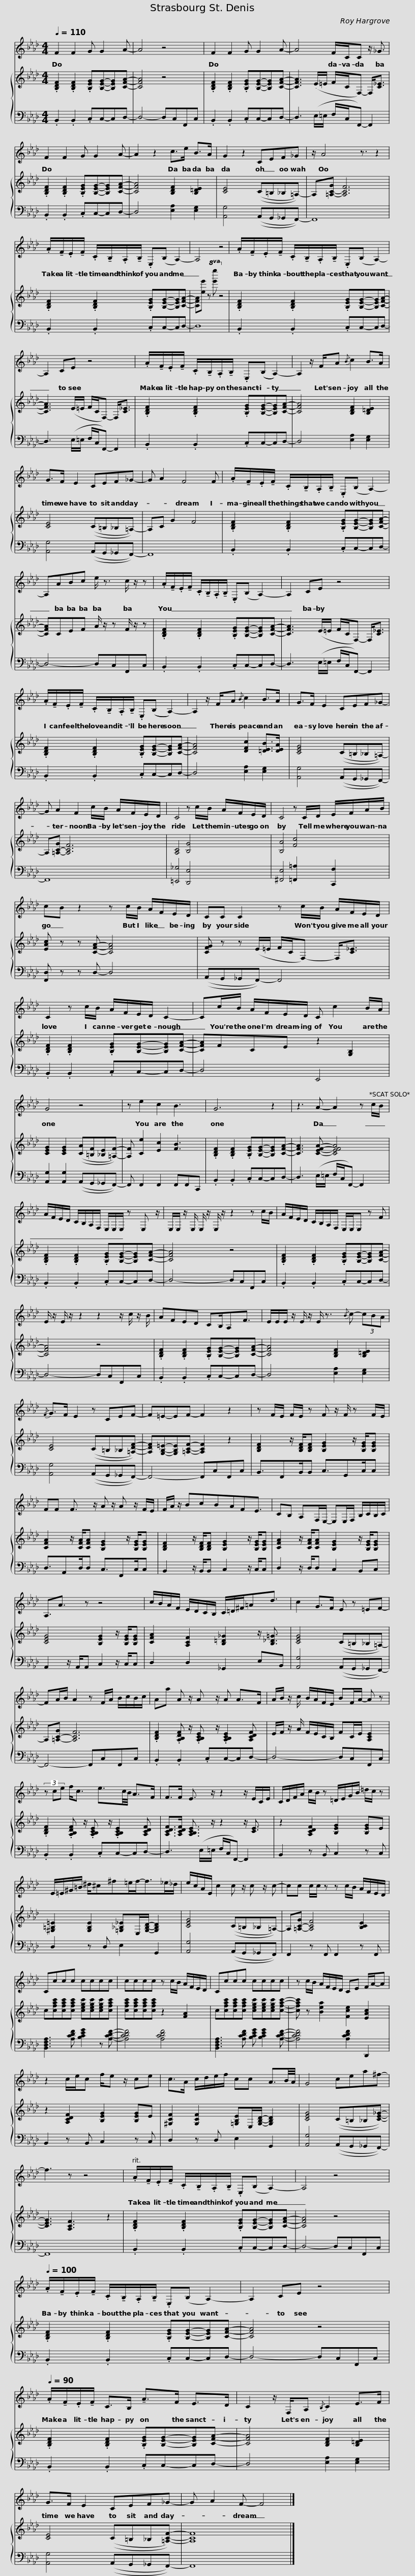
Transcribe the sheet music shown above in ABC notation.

X:1
%%score 1 { 2 | 3 }
L:1/8
Q:1/4=110
M:4/4
I:linebreak $
K:Ab
V:1 treble
V:2 treble
V:3 bass
V:1
 F2 F2 G G2 A- | A4 z4 | F2 F2 G G2 A- | A4 F/C/C z/ _G3/2 |$ F2 F2 G G2 A- | %5
 A2 z2 c>e B>A | G2 z2 CEF_G | z/ A4 z3/2 z2 |$ .A/!tenuto!F/.E/!tenuto!F/ .C/!tenuto!B,/.A,/!tenuto!B,/ .E,(B, A,2-) | A,4 z4 |$ %10
 .A/!tenuto!F/.E/!tenuto!F/ .C/!tenuto!B,/.A,/!tenuto!B,/ .E,(B, A,2-) | A,2 CE z4 |$ .A/!tenuto!F/.E/!tenuto!F/ .C/!tenuto!B,/.A,/!tenuto!B,/ .E,((B, A,2-)) | A,2 z/ F/A{/B} c2 B>A |$ G>F E2 CEF_G- | %15
 G A2 F4 F |$ .A/!tenuto!F/.E/!tenuto!F/ .C/!tenuto!B,/.A,/!tenuto!B,/ .E,(B, A,2-) | A,ABc e/ z3/2 c/ z/ z |$ .A/!tenuto!F/.E/!tenuto!F/ .C/!tenuto!B,/.A,/!tenuto!B,/ .E,(B, A,2-) | A,2 CE z4 |$ %20
 .A/!tenuto!F/.E/!tenuto!F/ .C/!tenuto!B,/.A,/!tenuto!B,/ .E,((B, A,2-)) | A,2 z/ F/A{/B} c2 B>A |$ G>F E2 CEF_G- | G A2 F2 c/B/ A/F/E/D/ | C4 z c/B/ A/F/E/D/ |$ %25
 C4 z C/D/ E/F/A/B/ | cB z2 z c/B/ A/F/E/D/ |$ CC C2 z c/B/ A/F/E/D/ | C2 z c/B/ A/F/E/D/ C2- |$ Cc/B/ A/F/E/D/ C c2 B/A/ | %30
 G4 z4 | z e2 c2 B3 |$ G6 z2 | z3 A- A2 z c/B/ | A/F/E/D/ C/B,/A,/F,/ E,/E,/E,/ z E, z/ |$ %35
 E,/E,/ z/ E,/ E,/ z/ E,/ z/ z2 z c/B/ | A/F/E/D/ C/B,/A,/F,/ E,/E,/E, z F | E/ z/ E/ z/ z2 z2 z/ c/ z/ B/ |$ AFED CB,/A,F3/2 | E/E/E/ z/ E/ z/ E/ z3/2{/B} c- (3cBA | %40
{/F} G>F E2 z CEF- |$ F=E-EF- F2 z2 | z F/E/ F/E/ z F z/ F/ z F/E/ | FF F3/2 z/ A z/ A z/ F/E/ |$ F/A/ z/ BcBAFE3/2 | %45
 CB, A,F,/E,/- E,E,/F,/ B,/C/B,/C/ | A,3/2A3/2 z z4 |$ c/B/A/F/ E/D/C/B,/ C/=D/^F/=Ad3/2 | c2 G>F E z =EF- | FA/B/ A2 z F/A/ B/c/B/c/ |$ %50
 Aa A z/ A z/ A A>F | A/B/ z/ c/ B/A/F/E/ BF/A/- A z | (3z ce f<c e3/2c/4B/4 A>F |$ F>F E3/2 z/ z2 z/ E/C/E/ | C/D/F/A/ c/B/ z =D/E/G/B/ =d/c/ z |$ %55
 E/=E/^G/=B/ ^d/^c^f=e/f-<f_e/_d/ | e/c/A/E/ c2 c z/ c z/ c- |$ cc c/c/ z z c/B/ A/F/E/D/ | Cccc cccc | cccc z c/B/ A/F/E/D/ |$ %60
 Cccc cccc | z c/B/ A/F/E/D/ CE F/A/-A | z2 c/e/c f/e z/ ce |$ c>A c/d/e/f/ cc A3/2B/4A/4 | G4 cea^f- | %65
 f3 z z4 |$ .A/!tenuto!F/.E/!tenuto!F/ .C/!tenuto!B,/.A,/!tenuto!B,/ .E,(B, A,2-) | A,4 z4 |$[Q:1/4=100] .A/!tenuto!F/.E/!tenuto!F/ .C/!tenuto!B,/.A,/!tenuto!B,/ .E,(B, A,2-) | A,2 CE z4 |$ %70
[Q:1/4=90] .A/!tenuto!F/.E/!tenuto!F/ C>B, !tenuto!A>F E>D | C2 z/ F,/A,{/B,} C2 E>F |$ G>F E2 CEF_G- | G A2 F- F4 |] %74
V:2
 .[B,DF]2 .[B,DF]2 .[B,EG][B,EG]-[B,EG][CFA]- | [CFA]4 z4 | .[B,DF]2 .[B,DF]2 .[B,EG][B,EG]-[B,EG][CFA]- | [CFA]3 (E/=E/ F/C/F,-) F,<[C_E] |$ .[B,DF]2 .[B,DF]2 .[B,EG][B,EG]-[B,EG][CFA]- | %5
 [CFA]4 [B,DF]2 [B,=DE]2 | [CE]4 ((C=B,_B,=A,-)) | A,[=A,CG]- [A,CF]6 |$ .[B,DF]2 .[B,DF]2 .[B,EG][B,EG]-[B,EG][CFA]- | [CFA][ee'] z!8va(! [e'e'']!8va)! z4 |$ %10
 .[B,DF]2 .[B,DF]2 .[B,EG][B,EG]-[B,EG][CFA]- | [CFA]3 (E/=E/ F/C/F,-) F,<[C_E] |$ .[B,DF]2 .[B,DF]2 .[B,EG][B,EG]-[B,EG][CFA]- | [CFA]4 [B,DF]2 [B,=DE]2 |$ [CE]4 ((C=B,_B,=A,-)) | %15
 A,C G2 F4 |$ .[B,DF]2 .[B,DF]2 .[B,EG][B,EG]-[B,EG][CFA]- | [CFA]CEF A/ z/ z F/ z/ z |$ .[B,DF]2 .[B,DF]2 .[B,EG][B,EG]-[B,EG][CFA]- | [CFA]3 (E/=E/ F/C/F,-) F,<[C_E] |$ %20
 .[B,DF]2 .[B,DF]2 .[B,EG][B,EG]-[B,EG][CFA]- | [CFA]4 [DFc]2 [=DEB]>[DEA] |$ [CEG]4 ((C=B,_B,=A,-)) | A,[=A,-C-G] [A,CF]6 | [A,C]4 [B,G]4 |$ %25
 [B,A]4 [Fc]4 | [EAc] z z [CFA]- [CFA]4 |$ [CFG] z z (E/=E/ F/C/F,-) F,<[C_E] | .[B,DF]2 .[B,DF]2 .[B,EG][B,EG]-[B,EG][CFA]- |$ [CFA]FCE z2 [G,B,]2 | %30
 [CEG]2 [CEG]2 (([CA][=B,F][_B,E][=A,F]-)) | [A,F] [Ce]2 [Ec]2 [FB]3 |$ .[B,DF]2 .[B,DF]2 .[B,EG][B,EG]-[B,EG][CFA]- | [CFA]3 [CEFA]- [CEFA]4 | .[B,DF]2 .[B,DF]2 .[B,EG][B,EG]-[B,EG][CFA]- |$ %35
 [CFA]4 z4 | .[B,DF]2 .[B,DF]2 .[B,EG][B,EG]-[B,EG][CFA]- | [CFA]4 z4 |$ .[B,DF]2 .[B,DF]2 .[B,EG][B,EG]-[B,EG][CFA]- | [CFA]4 [B,DF]2 [B,=DE]2 | %40
 [CE]4 ((C=B,_B,[=A,DF]-)) |$ [A,DF][G,B,=E]-[G,B,E][=A,CF]- [A,CF]2 z2 | [B,DF]2 z/ [B,DF]/[B,DF] [B,EG]2 z/ [B,EG]/[B,EG] | [CFA]2 z/ [CFA]/[CFA] [B,EG]2 z/ [B,EG]/[B,EG] |$ [B,DF]2 z/ [B,DF]/[B,DF] [B,EG]2 z/ [B,EG]/[B,EG] | %45
 [CFA]2 z/ [CFA]/[CFA] [B,EG]2 z/ [B,EG]/[B,EG] | [CEG]4 [B,EG]2 z/ [B,EG]/[B,EG] |$ [CFA]2 [A,CF]2 [B,=D_G]2 z/ [B,_D=G]3/2 | [CEG]4 ((C=B,_B,=A,-)) | A,[=A,-C-G] [A,CF]6 |$ %50
 .[B,DF]2 .[A,B,DF] z/ .[A,B,CE] z/ .[A,B,CE]2 [A,CDF] | E/F/ z/ A/ F/E/C/B,/ FC/E/ [A,CE]2 | .[B,DF]2 .[A,B,DF] z/ .[A,B,CE] z/ .[A,B,CE]2 [A,CDF] |$ [A,CDF]>[A,CDF] [A,B,CE]3/2 z/ z2 z/ [CE]3/2 | z2 [A,CDF]2 [B,EG]2 [B,EG]E |$ %55
 [^G,=B,=E]2 [G,B,E]2 [=G,_B,_E]E,/[G,B,D]/- [G,B,D]2 | [CEG]4 ((C=B,_B,=A,-)) |$ A,[=A,-C-G] [A,CF]4 [B,CE]2 | c[cfac'][cfac'][cfac'] [cegc'][cegc'][cegc'][cfac'] | [cfac'][cfac'][cfac'][cfac'] z2 [FA]2 |$ %60
 c[cfac'][cfac'][cfac'] [cegc'][cegc'][cegc'][cfac']- | [cfac'] z [Bea]2 [Fce]2 [EAc]2 | z2 [A,CDF]2 [B,EG]2 [B,EG]E |$ [^G,CF]2 [G,CF]2 [=G,B,E]E,/[G,B,D]/- [G,B,D]2 | [CEG]4 ((C=B,_B,[CE_G]-)) | %65
 [CEG]3 [A,CF]3 z2 |$ .[B,DF]2 .[B,DF]2 .[B,EG][B,EG]-[B,EG][CFA]- | [CFA]4 z4 |$ .[B,DF]2 .[B,DF]2 .[B,EG][B,EG]-[B,EG][CFA]- | [CFA]4 z4 |$ %70
 .[B,DF]2 .[B,DF]2 .[B,EG][B,EG]-[B,EG][CFA]- | [CFA]4 [B,DF]2 [B,=DE]2 |$ [CE]4 ((C=B,_B,[=A,CF]-)) | [A,CF]8 |] %74
V:3
 .B,,2 .B,,2 .C,C,-C,D,- | D,4- D,C,F,,C, | .B,,2 .B,,2 .C,C,-C,D,- | D,3 (E,/=E,/ F,/C,/F,,-) F,,2 |$ .B,,2 .B,,2 .C,C,-C,D,- | %5
 D,4 [E,A,]2 [E,G,]2 | [A,,G,]4 ((A,,G,,_G,,F,,-)) | F,,8 |$ .B,,2 .B,,2 .C,C,-C,D,- | D,8 |$ %10
 .B,,2 .B,,2 .C,C,-C,D,- | D,3 (E,/=E,/ F,/C,/F,,-) F,,2 |$ .B,,2 .B,,2 .C,C,-C,D,- | D,4 [E,A,]2 [E,G,]2 |$ [A,,G,]4 ((A,,G,,_G,,F,,-)) | %15
 F,,8 |$ .B,,2 .B,,2 .C,C,-C,D,- | D,4- D,C,F,,C, |$ .B,,2 .B,,2 .C,C,-C,D,- | D,3 (E,/=E,/ F,/C,/F,,-) F,,2 |$ %20
 .B,,2 .B,,2 .C,C,-C,D,- | D,4 [E,A,]2 [E,G,]2 |$ [A,,G,]4 ((A,,G,,_G,,F,,-)) | F,,8 | [=E,,_G,]4 [D,,E,]4 |$ %25
 [^F,,E,]4 [=F,,=A,]2 [C,,F,]2 | [F,,D,] z z D,- D,4 |$ ((A,,G,,_G,,F,,-)) F,,4 | .B,,2 .B,,2 .C,C,-C,D,- |$ D,4 E,,4 | %30
 [A,,G,]2 [A,,G,]2 ((A,,G,,_G,,F,,-)) | F,, F,,2 F,,2 F,,F,,C,, |$ .B,,2 .B,,2 .C,C,-C,D,- | D,3 (E,/=E,/ F,/C,/F,,-) F,,2 | .B,,2 .B,,2 .C,C,-C,D,- |$ %35
 D,4- D,C,F,,C, | .B,,2 .B,,2 .C,C,-C,D,- | D,4- D,C,F,,C, |$ .B,,2 .B,,2 .C,C,-C,D,- | D,4 [E,A,]2 [E,G,]2 | %40
 [A,,G,]4 ((A,,G,,_G,,F,,-)) |$ F,,4- F,,C,F,,C, | B,,3/2F,,B,,/B,, C,3/2G,,C,/C, | D,3/2A,,D,/D, C,3/2F,,C,/C, |$ B,,2 z/ B,,/B,, C,2 z/ C,/C, | %45
 D,2 z/ D,/D, C,2 B,,C, | A,,2 z/ A,,/A,, C,2 z/ C,/C, |$ D,2 D,2 _G,,2 E,B,, | [A,,G,]4 ((A,,G,,_G,,F,,-)) | F,,4- F,,C,F,,C, |$ %50
 .B,,2 .B,,2 .C,C,-C,D,- | D,4- D,C,F,,C, | .B,,2 .B,,2 .C,C,-C,D,- |$ D,3 (E,/=E,/ F,/C,/F,,-) F,,2 | B,,2 z B,, C,2 z C, |$ %55
 D,2 z D, E,2 G,,2 | [A,,G,]4 ((A,,G,,_G,,F,,)) |$ F,,2 z F,, F,,2 z F,, | [B,,D,F,A,]3 [A,CDF] [B,CEG]2 z [A,CDF]- | [A,CDF]4 [A,CDF]4 |$ %60
 [B,,D,F,A,]3 [A,CDF] [B,CEG] [B,CEG]2 [A,CDF]- | [A,CDF]4 [A,CDF]2 D,,2 | B,,2 z B,, C,2 z C, |$ D,2 z D, E,2 G,,2 | [A,,G,]4 ((A,,G,,_G,,F,,-)) | %65
 F,,8 |$ .B,,2 .B,,2 .C,C,-C,D,- | D,4- D,C,F,,C, |$ .B,,2 .B,,2 .C,C,-C,D,- | D,4- D,C,F,,C, |$ %70
 .B,,2 .B,,2 .C,C,-C,D,- | D,4 [E,A,]2 [E,G,]2 |$ [A,,G,]4 ((A,,G,,_G,,F,,-)) | F,,8 |] %74
